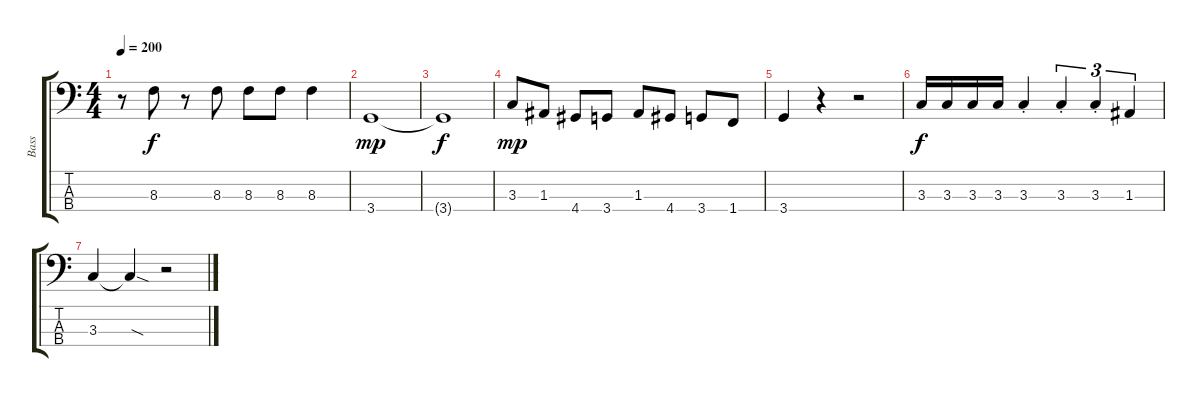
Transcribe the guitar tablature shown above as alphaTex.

\track ("Bass" "Bass") {instrument electricbassfinger}
\staff {score tabs}
\tuning (G2 D2 A1 E1) {hide}
\ts (4 4)
\tempo 200
\clef f4
\ks c
r.8{dy f} 8.3.8 r.8 8.3.8 8.3.8 8.3.8 8.3.4 |
3.4.1{dy mp} |
3.4{t}.1{dy f} |
3.3.8{dy mp} 1.3.8 4.4.8 3.4.8 1.3.8 4.4.8 3.4.8 1.4.8 |
3.4.4 r.4 r.2 |
3.3.16{dy f} 3.3.16 3.3.16 3.3.16 3.3{st}.4 3.3{st}.4{tu (3 2)} 3.3{st}.4{tu (3 2)} 1.3.4{tu (3 2)} |
3.3.4 3.3{sod t}.4 r.2
